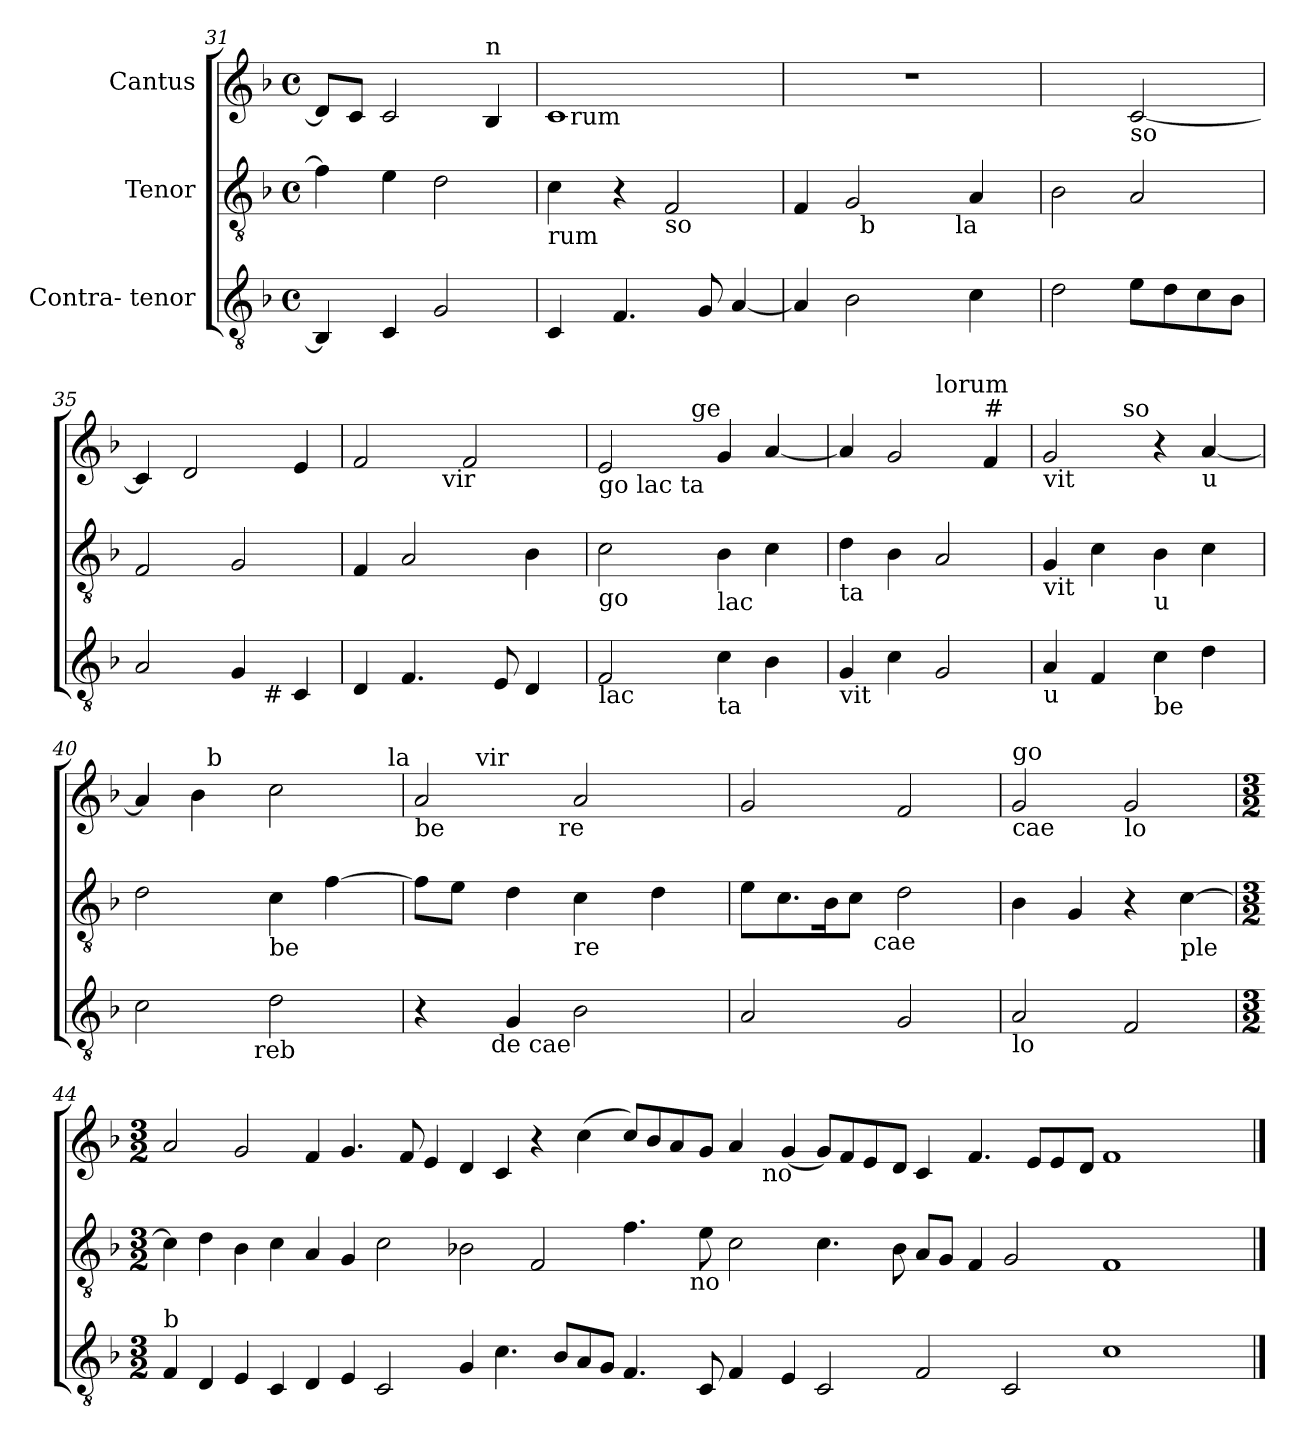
**kern	**kern	**kern
*part3	*part2	*part1
*staff3	*staff2	*staff1
*I"Contra- tenor	*I"Tenor	*I"Cantus
*clefGv2	*clefGv2	*clefG2
*k[b-]	*k[b-]	*k[b-]
*F:	*F:	*F:
*M4/4	*M4/4	*M4/4
*met(c)	*met(c)	*met(c)
=31	=31	=31
4BB-/]	4f\]	8d/L]
.	.	8c/J
4C/	4e\	2c/
2G/	2d\	.
!	!	!LO:TX:a:t=n
.	.	4B-/
=32!	=32!	=32!
!	!LO:TX:b:t=rum	!
*	*	*^
4C/	4c\	1c	16ryy
!	!	!	!LO:TX:b:t=rum
.	.	.	2...ryy
4.F/	4r	.	.
!	!LO:TX:b:t=so	!	!
.	2F/	.	.
8G/	.	.	.
[<4A/	.	.	.
*	*	*v	*v
=33!	=33!	=33!
*	*^	*
*	*	*^	*
4A/]	4F/	4ryy	2ryy	1r
2B-\	2G/	32ryy	.	.
!	!	!LO:TX:b:t=b	!	!
.	.	2ryy	.	.
.	.	.	8..ryy	.
!	!	!	!LO:TX:b:t=la	!
.	.	.	4ryy	.
4c\	4A/	.	.	.
.	.	8..ryy	.	.
.	.	.	32ryy	.
=34!	=34!	=34!	=34!	=34!
!	!LO:TX:b:t=vir	!	!	!
*	*v	*v	*v	*
2d\	2B-\	2ryy
!	!	!LO:TX:b:t=so
8e\L	2A/	[<2c/
8d\	.	.
8c\	.	.
8B-\J	.	.
=35!	=35!	=35!
*^	*	*
2A/	2ryy	2F/	4c/]
.	.	.	2d/
4G/	8ryy	2G/	.
!	!LO:TX:b:t=#	!	!
.	4.ryy	.	.
4C/	.	.	4e/
=36!	=36!	=36!	=36!
!	!	!	!LO:TX:b:t=la
*v	*v	*	*^
4D/	4F/	2f/	4..ryy
4.F/	2A/	.	.
!	!	!	!LO:TX:b:t=vir
.	.	.	2ryy
.	.	2f/	.
8E/	.	.	.
4D/	4B-\	.	.
.	.	.	16ryy
!!LO:LB:g=z	!!
=37!	=37!	=37!	=37!
!	!	!LO:TX:b:t=go lac ta	!
!	!LO:TX:b:t=go	!	!
!LO:TX:b:t=lac	!	!	!
2F/	2c\	2e/	4ryy
.	.	.	8ryy
.	.	.	32ryy
!	!	!	!LO:TX:a:t=ge
.	.	.	2ryy
!	!LO:TX:b:t=lac	!	!
!LO:TX:b:t=ta	!	!	!
4c\	4B-\	4g/	.
4B-\	4c\	[<4a/	.
.	.	.	16.ryy
=38!	=38!	=38!	=38!
!	!LO:TX:b:t=ta	!	!
!LO:TX:b:t=vit	!	!	!
4G/	4d\	4a/]	2ryy
4c\	4B-\	2g/	.
!	!	!	!LO:TX:a:t=lorum
2G/	2A/	.	2ryy
!	!	!LO:TX:a:t=#	!
.	.	4f/	.
=39!	=39!	=39!	=39!
!	!	!LO:TX:b:t=vit	!
!	!LO:TX:b:t=vit	!	!
!LO:TX:b:t=u	!	!	!
4A/	4G/	2g/	4.ryy
4F/	4c\	.	.
!	!	!	!LO:TX:a:t=so
.	.	.	2ryy
!	!LO:TX:b:t=u	!	!
!LO:TX:b:t=be	!	!	!
4c\	4B-\	4r	.
!	!	!LO:TX:b:t=u	!
4d\	4c\	[<4a/	.
.	.	.	8ryy
=40!	=40!	=40!	=40!
*^	*	*	*^
2c\	4...ryy	2d\	4a/]	4ryy	2ryy
.	.	.	4b-\	32ryy	.
!	!	!	!	!LO:TX:a:t=b	!
.	.	.	.	2ryy	.
!	!LO:TX:b:t=reb	!	!	!	!
.	2ryy	.	.	.	.
!	!	!LO:TX:b:t=be	!	!	!
2d\	.	4c\	2cc\	.	4...ryy
.	.	[>4f\	.	.	.
.	.	.	.	8..ryy	.
!	!	!	!	!	!LO:TX:a:t=la
.	32ryy	.	.	.	32ryy
=41!	=41!	=41!	=41!	=41!	=41!
!	!	!	!LO:TX:b:t=be	!	!
4r	8..ryy	8f\L]	2a/	8.ryy	4...ryy
.	.	8e\J	.	.	.
!	!	!	!	!LO:TX:a:t=vir	!
.	.	.	.	2ryy	.
!	!LO:TX:b:t=de cae	!	!	!	!
.	2ryy	.	.	.	.
4G/	.	4d\	.	.	.
!	!	!	!	!	!LO:TX:b:t=re
.	.	.	.	.	2ryy
!	!	!LO:TX:b:t=re	!	!	!
2B-\	.	4c\	2a/	.	.
.	.	.	.	4ryy	.
.	4ryy	.	.	.	.
.	.	4d\	.	.	.
.	.	.	.	16ryy	.
.	32ryy	.	.	.	32ryy
=42!	=42!	=42!	=42!	=42!	=42!
!	!	!	!LO:TX:b:t=de	!	!
!	!	!LO:TX:b:t=de	!	!	!
*v	*v	*^	*v	*v	*v
2A/	8e\L	4..ryy	2g/
.	8.c\	.	.
.	16B-\k	.	.
.	8c\J	.	.
!	!	!LO:TX:b:t=cae	!
.	.	2ryy	.
2G/	2d\	.	2f/
.	.	16ryy	.
=43!	=43!	=43!	=43!
!	!	!	!LO:TX:b:t=cae
!	!	!	!LO:TX:a:t=go
!	!LO:TX:b:t=lo	!	!
!LO:TX:b:t=lo	!	!	!
*	*v	*v	*
2A/	4B-\	2g/
.	4G/	.
!	!	!LO:TX:b:t=lo
2F/	4r	2g/
!	!LO:TX:b:t=ple	!
.	[<4c\	.
!!LO:LB:g=z
=44!	=44!	=44!
*M3/2	*M3/2	*M3/2
!	!	!LO:TX:b:t=ple
!LO:TX:a:t=b	!	!
*	*^	*^
4F/	4c\]	1ryy	2a/	1ryy
4D/	4d\	.	.	.
4E/	4B-\	.	2g/	.
4C/	4c\	.	.	.
4D/	4A/	1ryy	4f/	1ryy
4E/	4G/	.	4.g/	.
2C/	2c\	.	.	.
.	.	.	8f/	.
.	.	.	4e/	.
4G/	2B-X\	1ryy	4d/	1ryy
4.c\	.	.	4c/	.
.	2F/	.	4r	.
8B-/L	.	.	.	.
8A/	.	.	(>4cc\	.
8G/J	.	.	.	.
4.F/	4.f\	4ryy	8cc/L)	2ryy
.	.	.	8b-/	.
.	.	16.ryy	8a/	.
!	!	!LO:TX:b:t=no	!	!
.	.	1ryy	.	.
8C/	8e\	.	8g/J	.
4F/	2c\	.	4a/	8ryy
.	.	.	.	32ryy
!	!	!	!	!LO:TX:b:t=no
.	.	.	.	1ryy
4E/	.	.	(<4g/	.
2C/	4.c\	.	8g/L)	.
.	.	.	8f/	.
.	.	.	8e/	.
.	.	1ryy	.	.
.	8B-\	.	8d/J	.
2F/	8A/L	.	4c/	.
.	8G/J	.	.	.
.	.	.	.	1ryy
.	4F/	.	4.f/	.
2C/	2G/	.	.	.
.	.	.	8e/L	.
.	.	.	8e/	.
.	.	1ryy	.	.
.	.	.	8d/J	.
1c	1F	.	1f	.
.	.	.	.	2ryy
.	.	.	.	4ryy
.	.	8ryy	.	.
.	.	.	.	16.ryy
.	.	32ryy	.	.
*	*v	*v	*	*
*	*	*v	*v
==	==	==
*-	*-	*-
